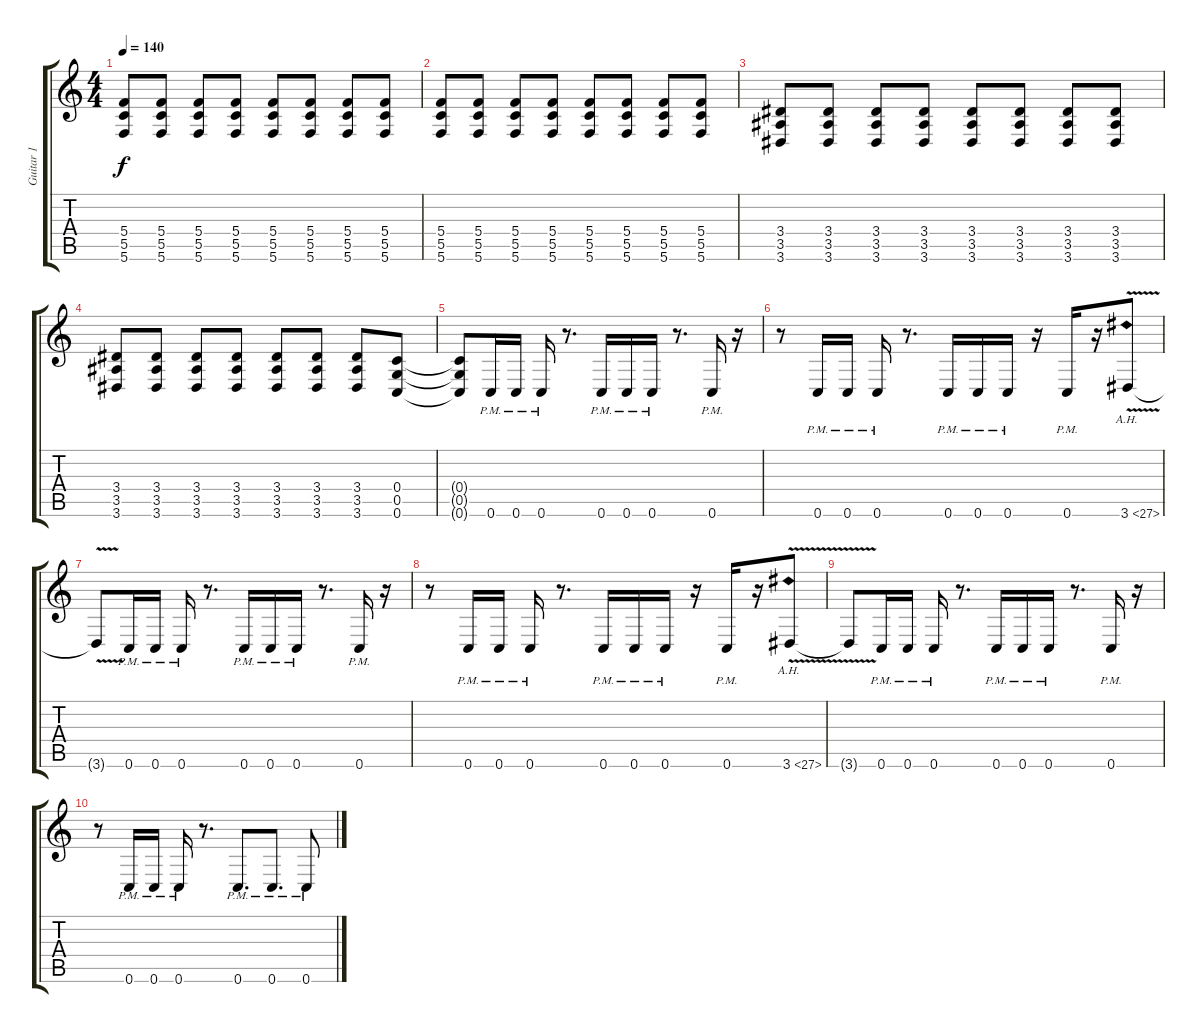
\track ("Guitar 1" "Guitar 1") {instrument distortionguitar}
\staff {score tabs}
\tuning (D4 A3 F3 C3 G2 C2) {hide}
\ts (4 4)
\tempo 140
\clef g2
\ks c
(5.4 5.5 5.6).8{dy f} (5.4 5.5 5.6).8 (5.4 5.5 5.6).8 (5.4 5.5 5.6).8 (5.4 5.5 5.6).8 (5.4 5.5 5.6).8 (5.4 5.5 5.6).8 (5.4 5.5 5.6).8 |
(5.4 5.5 5.6).8 (5.4 5.5 5.6).8 (5.4 5.5 5.6).8 (5.4 5.5 5.6).8 (5.4 5.5 5.6).8 (5.4 5.5 5.6).8 (5.4 5.5 5.6).8 (5.4 5.5 5.6).8 |
(3.4 3.5 3.6).8 (3.4 3.5 3.6).8 (3.4 3.5 3.6).8 (3.4 3.5 3.6).8 (3.4 3.5 3.6).8 (3.4 3.5 3.6).8 (3.4 3.5 3.6).8 (3.4 3.5 3.6).8 |
(3.4 3.5 3.6).8 (3.4 3.5 3.6).8 (3.4 3.5 3.6).8 (3.4 3.5 3.6).8 (3.4 3.5 3.6).8 (3.4 3.5 3.6).8 (3.4 3.5 3.6).8 (0.4 0.5 0.6).8 |
(0.4{t} 0.5{t} 0.6{t}).8 0.6{pm}.16 0.6{pm}.16 0.6{pm}.16 r.8{d} 0.6{pm}.16 0.6{pm}.16 0.6{pm}.16 r.8{d} 0.6{pm}.16 r.16 |
r.8 0.6{pm}.16 0.6{pm}.16 0.6{pm}.16 r.8{d} 0.6{pm}.16 0.6{pm}.16 0.6{pm}.16 r.16 0.6{pm}.16 r.16 3.6{ah 24 v}.8 |
3.6{t}.8 0.6{pm}.16 0.6{pm}.16 0.6{pm}.16 r.8{d} 0.6{pm}.16 0.6{pm}.16 0.6{pm}.16 r.8{d} 0.6{pm}.16 r.16 |
r.8 0.6{pm}.16 0.6{pm}.16 0.6{pm}.16 r.8{d} 0.6{pm}.16 0.6{pm}.16 0.6{pm}.16 r.16 0.6{pm}.16 r.16 3.6{ah 24 v}.8 |
3.6{t}.8 0.6{pm}.16 0.6{pm}.16 0.6{pm}.16 r.8{d} 0.6{pm}.16 0.6{pm}.16 0.6{pm}.16 r.8{d} 0.6{pm}.16 r.16 |
r.8 0.6{pm}.16 0.6{pm}.16 0.6{pm}.16 r.8{d} 0.6{pm}.8{d} 0.6{pm}.8{d} 0.6{pm}.8
